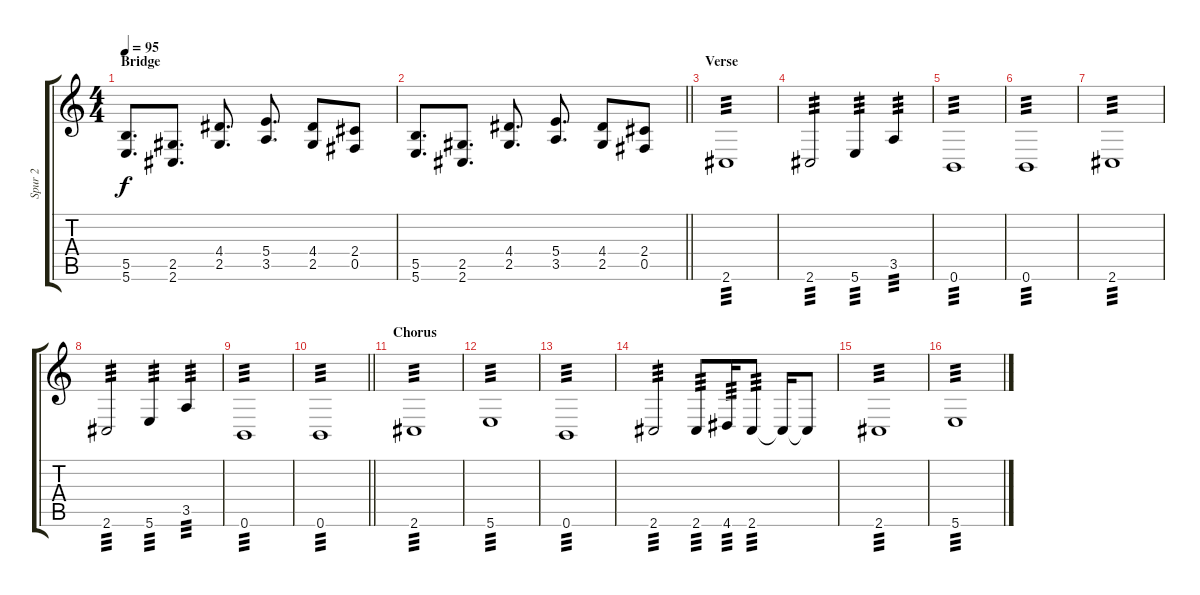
\track ("Spur 2" "Spur 2") {instrument distortionguitar}
\staff {score tabs}
\tuning (Db4 Ab3 E3 B2 Gb2 B1) {hide}
\ts (4 4)
\section ("" "Bridge")
\tempo 95
\clef g2
\ks c
(5.5 5.6).8{d dy f} (2.5 2.6).8{d} (4.4 2.5).8{d} (5.4 3.5).8{d} (4.4 2.5).8 (2.4 0.5).8 |
\barLineRight lightlight
(5.5 5.6).8{d} (2.5 2.6).8{d} (4.4 2.5).8{d} (5.4 3.5).8{d} (4.4 2.5).8 (2.4 0.5).8 |
\section ("" "Verse")
2.6.1{tp 3} |
2.6.2{tp 3} 5.6.4{tp 3} 3.5.4{tp 3} |
0.6.1{tp 3} |
0.6.1{tp 3} |
2.6.1{tp 3} |
2.6.2{tp 3} 5.6.4{tp 3} 3.5.4{tp 3} |
0.6.1{tp 3} |
\barLineRight lightlight
0.6.1{tp 3} |
\section ("" "Chorus")
2.6.1{tp 3} |
5.6.1{tp 3} |
0.6.1{tp 3} |
2.6.2{tp 3} 2.6.8{tp 3} 4.6.16{tp 3} 2.6.8{tp 3} 2.6{t}.16 2.6{t}.8 |
2.6.1{tp 3} |
5.6.1{tp 3}
